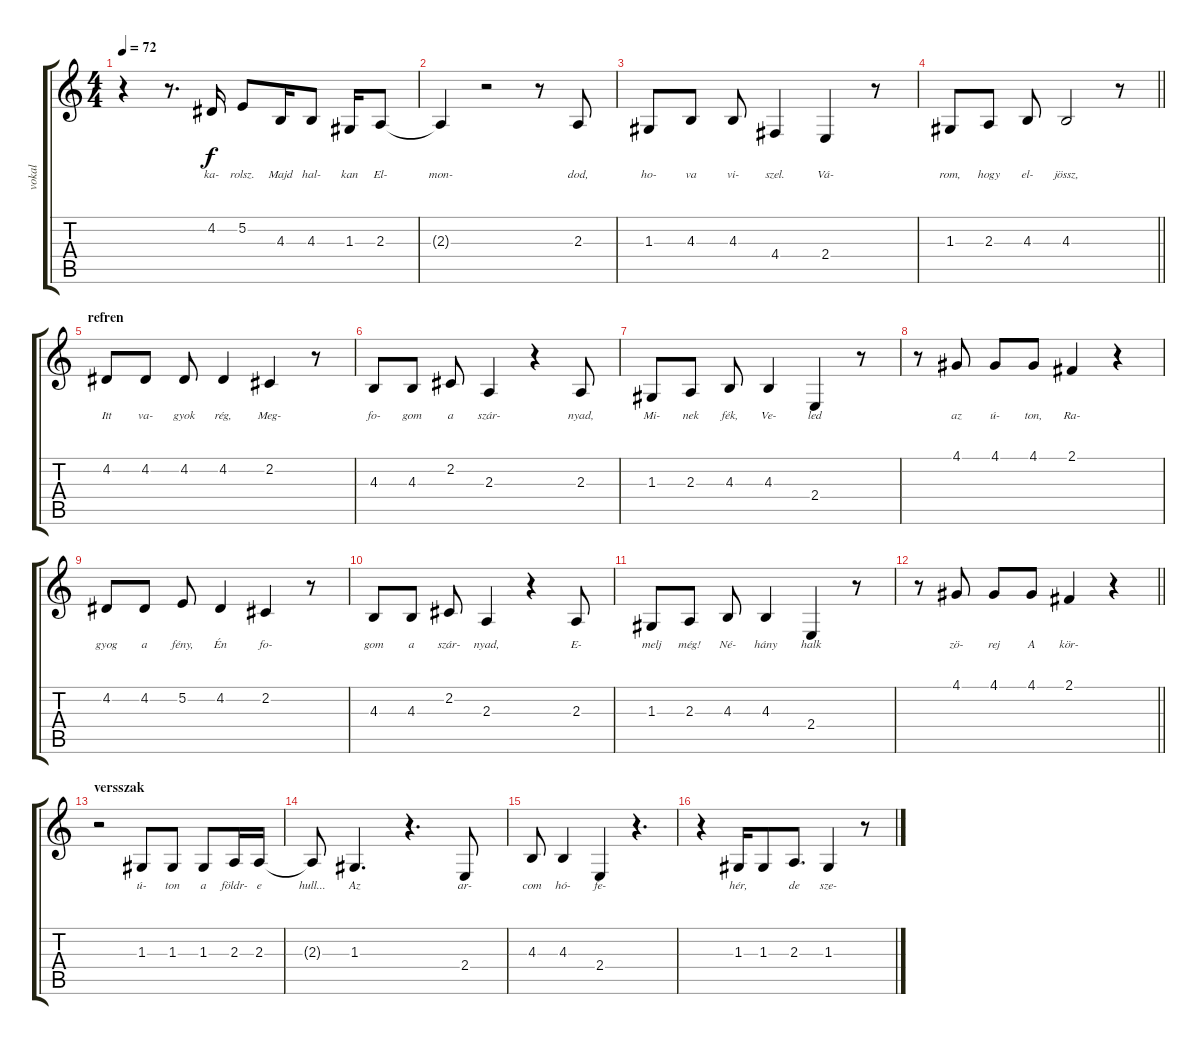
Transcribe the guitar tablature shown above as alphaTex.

\track ("vokal" "vokal") {instrument lead2sawtooth}
\staff {score tabs}
\tuning (E4 B3 G3 D3 A2 E2) {hide}
\ts (4 4)
\tempo 72
\clef g2
\ks c
r.4{dy f} r.8{d} 4.2.16{lyrics (0 "ka-") lyrics (1 "") lyrics (2 "") lyrics (3 "") lyrics (4 "")} 5.2.8{lyrics (0 "rolsz.") lyrics (1 "") lyrics (2 "") lyrics (3 "") lyrics (4 "")} 4.3.16{lyrics (0 "Majd") lyrics (1 "") lyrics (2 "") lyrics (3 "") lyrics (4 "")} 4.3.8{lyrics (0 "hal-") lyrics (1 "") lyrics (2 "") lyrics (3 "") lyrics (4 "")} 1.3.16{lyrics (0 "kan") lyrics (1 "") lyrics (2 "") lyrics (3 "") lyrics (4 "")} 2.3.8{lyrics (0 "El-") lyrics (1 "") lyrics (2 "") lyrics (3 "") lyrics (4 "")} |
2.3{t}.4{lyrics (0 "mon-") lyrics (1 "") lyrics (2 "") lyrics (3 "") lyrics (4 "")} r.2 r.8 2.3.8{lyrics (0 "dod,") lyrics (1 "") lyrics (2 "") lyrics (3 "") lyrics (4 "")} |
1.3.8{lyrics (0 "ho-") lyrics (1 "") lyrics (2 "") lyrics (3 "") lyrics (4 "")} 4.3.8{lyrics (0 "va") lyrics (1 "") lyrics (2 "") lyrics (3 "") lyrics (4 "")} 4.3.8{lyrics (0 "vi-") lyrics (1 "") lyrics (2 "") lyrics (3 "") lyrics (4 "")} 4.4.4{lyrics (0 "szel.") lyrics (1 "") lyrics (2 "") lyrics (3 "") lyrics (4 "")} 2.4.4{lyrics (0 "Vá-") lyrics (1 "") lyrics (2 "") lyrics (3 "") lyrics (4 "")} r.8 |
\barLineRight lightlight
1.3.8{lyrics (0 "rom,") lyrics (1 "") lyrics (2 "") lyrics (3 "") lyrics (4 "")} 2.3.8{lyrics (0 "hogy") lyrics (1 "") lyrics (2 "") lyrics (3 "") lyrics (4 "")} 4.3.8{lyrics (0 "el-") lyrics (1 "") lyrics (2 "") lyrics (3 "") lyrics (4 "")} 4.3.2{lyrics (0 "jössz,") lyrics (1 "") lyrics (2 "") lyrics (3 "") lyrics (4 "")} r.8 |
\section ("" "refren")
4.2.8{lyrics (0 "Itt") lyrics (1 "") lyrics (2 "") lyrics (3 "") lyrics (4 "")} 4.2.8{lyrics (0 "va-") lyrics (1 "") lyrics (2 "") lyrics (3 "") lyrics (4 "")} 4.2.8{lyrics (0 "gyok") lyrics (1 "") lyrics (2 "") lyrics (3 "") lyrics (4 "")} 4.2.4{lyrics (0 "rég,") lyrics (1 "") lyrics (2 "") lyrics (3 "") lyrics (4 "")} 2.2.4{lyrics (0 "Meg-") lyrics (1 "") lyrics (2 "") lyrics (3 "") lyrics (4 "")} r.8 |
4.3.8{lyrics (0 "fo-") lyrics (1 "") lyrics (2 "") lyrics (3 "") lyrics (4 "")} 4.3.8{lyrics (0 "gom") lyrics (1 "") lyrics (2 "") lyrics (3 "") lyrics (4 "")} 2.2.8{lyrics (0 "a") lyrics (1 "") lyrics (2 "") lyrics (3 "") lyrics (4 "")} 2.3.4{lyrics (0 "szár-") lyrics (1 "") lyrics (2 "") lyrics (3 "") lyrics (4 "")} r.4 2.3.8{lyrics (0 "nyad,") lyrics (1 "") lyrics (2 "") lyrics (3 "") lyrics (4 "")} |
1.3.8{lyrics (0 "Mi-") lyrics (1 "") lyrics (2 "") lyrics (3 "") lyrics (4 "")} 2.3.8{lyrics (0 "nek") lyrics (1 "") lyrics (2 "") lyrics (3 "") lyrics (4 "")} 4.3.8{lyrics (0 "fék,") lyrics (1 "") lyrics (2 "") lyrics (3 "") lyrics (4 "")} 4.3.4{lyrics (0 "Ve-") lyrics (1 "") lyrics (2 "") lyrics (3 "") lyrics (4 "")} 2.4.4{lyrics (0 "led") lyrics (1 "") lyrics (2 "") lyrics (3 "") lyrics (4 "")} r.8 |
r.8 4.1.8{lyrics (0 "az") lyrics (1 "") lyrics (2 "") lyrics (3 "") lyrics (4 "")} 4.1.8{lyrics (0 "ú-") lyrics (1 "") lyrics (2 "") lyrics (3 "") lyrics (4 "")} 4.1.8{lyrics (0 "ton,") lyrics (1 "") lyrics (2 "") lyrics (3 "") lyrics (4 "")} 2.1.4{lyrics (0 "Ra-") lyrics (1 "") lyrics (2 "") lyrics (3 "") lyrics (4 "")} r.4 |
4.2.8{lyrics (0 "gyog") lyrics (1 "") lyrics (2 "") lyrics (3 "") lyrics (4 "")} 4.2.8{lyrics (0 "a") lyrics (1 "") lyrics (2 "") lyrics (3 "") lyrics (4 "")} 5.2.8{lyrics (0 "fény,") lyrics (1 "") lyrics (2 "") lyrics (3 "") lyrics (4 "")} 4.2.4{lyrics (0 "Én") lyrics (1 "") lyrics (2 "") lyrics (3 "") lyrics (4 "")} 2.2.4{lyrics (0 "fo-") lyrics (1 "") lyrics (2 "") lyrics (3 "") lyrics (4 "")} r.8 |
4.3.8{lyrics (0 "gom") lyrics (1 "") lyrics (2 "") lyrics (3 "") lyrics (4 "")} 4.3.8{lyrics (0 "a") lyrics (1 "") lyrics (2 "") lyrics (3 "") lyrics (4 "")} 2.2.8{lyrics (0 "szár-") lyrics (1 "") lyrics (2 "") lyrics (3 "") lyrics (4 "")} 2.3.4{lyrics (0 "nyad,") lyrics (1 "") lyrics (2 "") lyrics (3 "") lyrics (4 "")} r.4 2.3.8{lyrics (0 "E-") lyrics (1 "") lyrics (2 "") lyrics (3 "") lyrics (4 "")} |
1.3.8{lyrics (0 "melj") lyrics (1 "") lyrics (2 "") lyrics (3 "") lyrics (4 "")} 2.3.8{lyrics (0 "még!") lyrics (1 "") lyrics (2 "") lyrics (3 "") lyrics (4 "")} 4.3.8{lyrics (0 "Né-") lyrics (1 "") lyrics (2 "") lyrics (3 "") lyrics (4 "")} 4.3.4{lyrics (0 "hány") lyrics (1 "") lyrics (2 "") lyrics (3 "") lyrics (4 "")} 2.4.4{lyrics (0 "halk") lyrics (1 "") lyrics (2 "") lyrics (3 "") lyrics (4 "")} r.8 |
\barLineRight lightlight
r.8 4.1.8{lyrics (0 "zö-") lyrics (1 "") lyrics (2 "") lyrics (3 "") lyrics (4 "")} 4.1.8{lyrics (0 "rej") lyrics (1 "") lyrics (2 "") lyrics (3 "") lyrics (4 "")} 4.1.8{lyrics (0 "A") lyrics (1 "") lyrics (2 "") lyrics (3 "") lyrics (4 "")} 2.1.4{lyrics (0 "kör-") lyrics (1 "") lyrics (2 "") lyrics (3 "") lyrics (4 "")} r.4 |
\section ("" "versszak")
r.2 1.3.8{lyrics (0 "ú-") lyrics (1 "") lyrics (2 "") lyrics (3 "") lyrics (4 "")} 1.3.8{lyrics (0 "ton") lyrics (1 "") lyrics (2 "") lyrics (3 "") lyrics (4 "")} 1.3.8{lyrics (0 "a") lyrics (1 "") lyrics (2 "") lyrics (3 "") lyrics (4 "")} 2.3.16{lyrics (0 "földr-") lyrics (1 "") lyrics (2 "") lyrics (3 "") lyrics (4 "")} 2.3.16{lyrics (0 "e") lyrics (1 "") lyrics (2 "") lyrics (3 "") lyrics (4 "")} |
2.3{t}.8{lyrics (0 "hull...") lyrics (1 "") lyrics (2 "") lyrics (3 "") lyrics (4 "")} 1.3.4{d lyrics (0 "Az") lyrics (1 "") lyrics (2 "") lyrics (3 "") lyrics (4 "")} r.4{d} 2.4.8{lyrics (0 "ar-") lyrics (1 "") lyrics (2 "") lyrics (3 "") lyrics (4 "")} |
4.3.8{lyrics (0 "com") lyrics (1 "") lyrics (2 "") lyrics (3 "") lyrics (4 "")} 4.3.4{lyrics (0 "hó-") lyrics (1 "") lyrics (2 "") lyrics (3 "") lyrics (4 "")} 2.4.4{lyrics (0 "fe-") lyrics (1 "") lyrics (2 "") lyrics (3 "") lyrics (4 "")} r.4{d} |
r.4 1.3.16{lyrics (0 "hér,") lyrics (1 "") lyrics (2 "") lyrics (3 "") lyrics (4 "")} 1.3.8{lyrics (0 "") lyrics (1 "") lyrics (2 "") lyrics (3 "") lyrics (4 "")} 2.3.8{d lyrics (0 "de") lyrics (1 "") lyrics (2 "") lyrics (3 "") lyrics (4 "")} 1.3.4{lyrics (0 "sze-") lyrics (1 "") lyrics (2 "") lyrics (3 "") lyrics (4 "")} r.8
